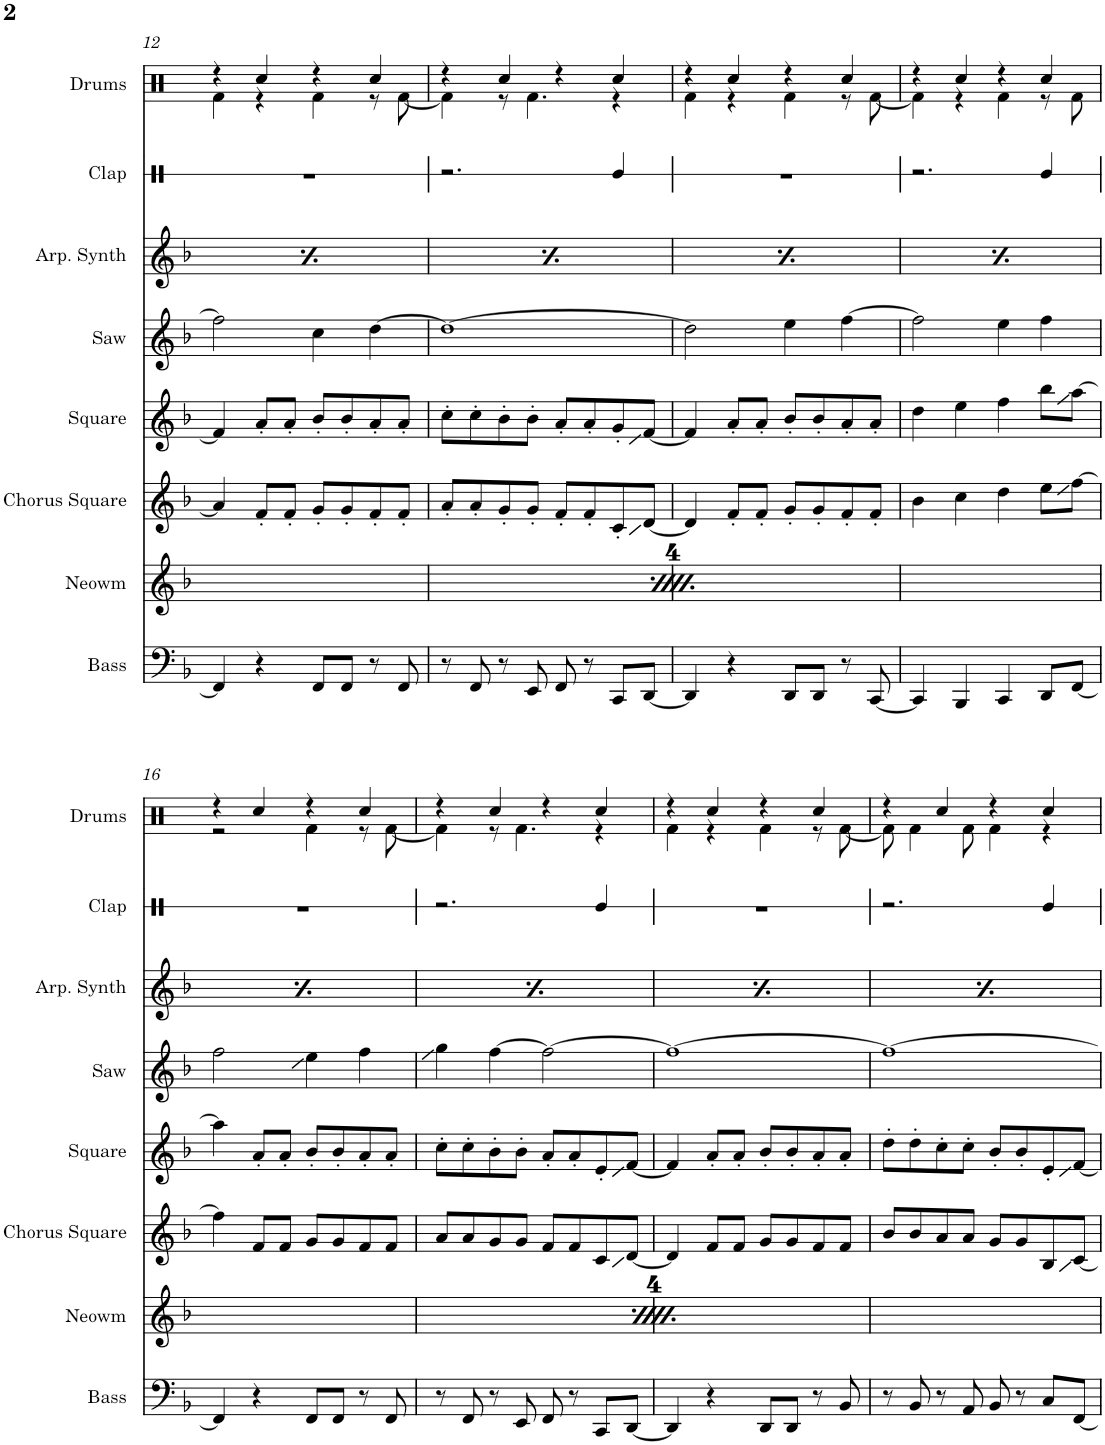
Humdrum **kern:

**kern	**kern	**kern	**kern	**kern	**kern	**dynam	**kern
*part7	*part6	*part5	*part4	*part3	*part2	*part2	*part1
*staff7	*staff6	*staff5	*staff4	*staff3	*staff2	*staff2	*staff1
*I"Bass Synthesizer	*I"Neowm	*I"Chorus Square	*I"Square	*I"Saw	*I"Arpeggiator Synth	*	*I"Drums
*I'Bass	*I'Neowm	*I'Chorus Square	*I'Square	*I'Saw	*I'Arp. Synth	*	*I'Drums
!!LO:PB:g=z
*clefF4	*clefG2	*clefG2	*clefG2	*clefG2	*clefG2	*	*clefX
*k[b-]	*k[b-]	*k[b-]	*k[b-]	*k[b-]	*k[b-]	*	*k[]
*M4/4	*M4/4	*M4/4	*M4/4	*M4/4	*M4/4	*	*M4/4
*	*	*	*	*	*Xbrackettup	*	*
=12	=12	=12	=12	=12	=12	=12	=12
*	*	*	*	*	*	*	*^
!	!	!	!	!	!	!LO:DY:b	!	!
4FF/]	1F	4a/]	4f/]	2ff\]	12ff\L	p	4r	4Rf\
.	.	.	.	.	12gg\	.	.	.
.	.	.	.	.	12aa\J	.	.	.
4r	.	8f'/L	8a'/L	.	12fff\L	.	4Rcc/	4r
.	.	.	.	.	12ccc\	.	.	.
.	.	8f'/J	8a'/J	.	.	.	.	.
.	.	.	.	.	12aa\J	.	.	.
8FF/L	.	8g'/L	8b-'/L	4cc\	12ff\L	.	4r	4Rf\
.	.	.	.	.	12gg\	.	.	.
8FF/J	.	8g'/	8b-'/	.	.	.	.	.
.	.	.	.	.	12aa\J	.	.	.
8r	.	8f'/	8a'/	[4dd\	12fff\L	.	4Rcc/	8r
.	.	.	.	.	12ccc\	.	.	.
8FF/	.	8f'/J	8a'/J	.	.	.	.	[8Rf\
.	.	.	.	.	12aa\J	.	.	.
=13	=13	=13	=13	=13	=13	=13	=13	=13
!	!	!	!	!	!	!LO:DY:b	!	!
8r	1r	8a'/L	8cc'\L	1dd_	12ff\L	p	4r	4Rf\]
.	.	.	.	.	12gg\	.	.	.
8FF/	.	8a'/	8cc'\	.	.	.	.	.
.	.	.	.	.	12aa\J	.	.	.
8r	.	8g'/	8b-'\	.	12fff\L	.	4Rcc/	8r
.	.	.	.	.	12ccc\	.	.	.
8EE/	.	8g'/J	8b-'\J	.	.	.	.	4.Rf\
.	.	.	.	.	12aa\J	.	.	.
8FF/	.	8f'/L	8a'/L	.	12ff\L	.	4r	.
.	.	.	.	.	12gg\	.	.	.
8r	.	8f'/	8a'/	.	.	.	.	.
.	.	.	.	.	12aa\J	.	.	.
8CC/L	.	8c'/	8g'/	.	12fff\L	.	4Rcc/	4r
.	.	.	.	.	12ccc\	.	.	.
[8DD/J	.	[8d/J	[8f/J	.	.	.	.	.
.	.	.	.	.	12aa\J	.	.	.
=14	=14	=14	=14	=14	=14	=14	=14	=14
!	!	!	!	!	!	!LO:DY:b	!	!
4DD/]	1D	4d/]	4f/]	2dd\]	12ff\L	p	4r	4Rf\
.	.	.	.	.	12gg\	.	.	.
.	.	.	.	.	12aa\J	.	.	.
4r	.	8f'/L	8a'/L	.	12fff\L	.	4Rcc/	4r
.	.	.	.	.	12ccc\	.	.	.
.	.	8f'/J	8a'/J	.	.	.	.	.
.	.	.	.	.	12aa\J	.	.	.
8DD/L	.	8g'/L	8b-'/L	4ee\	12ff\L	.	4r	4Rf\
.	.	.	.	.	12gg\	.	.	.
8DD/J	.	8g'/	8b-'/	.	.	.	.	.
.	.	.	.	.	12aa\J	.	.	.
8r	.	8f'/	8a'/	[4ff\	12fff\L	.	4Rcc/	8r
.	.	.	.	.	12ccc\	.	.	.
[8CC/	.	8f'/J	8a'/J	.	.	.	.	[8Rf\
.	.	.	.	.	12aa\J	.	.	.
=15	=15	=15	=15	=15	=15	=15	=15	=15
!	!	!	!	!	!	!LO:DY:b	!	!
4CC/]	1B-	4b-\	4dd\	2ff\]	12ff\L	p	4r	4Rf\]
.	.	.	.	.	12gg\	.	.	.
.	.	.	.	.	12aa\J	.	.	.
4BBB-/	.	4cc\	4ee\	.	12fff\L	.	4Rcc/	4r
.	.	.	.	.	12ccc\	.	.	.
.	.	.	.	.	12aa\J	.	.	.
4CC/	.	4dd\	4ff\	4ee\	12ff\L	.	4r	4Rf\
.	.	.	.	.	12gg\	.	.	.
.	.	.	.	.	12aa\J	.	.	.
8DD/L	.	8ee\L	8bb-\L	4ff\	12fff\L	.	4Rcc/	8r
.	.	.	.	.	12ccc\	.	.	.
[8FF/J	.	[8ff\J	[8aa\J	.	.	.	.	8Rf\
.	.	.	.	.	12aa\J	.	.	.
!!LO:LB:g=z	!!
=16	=16	=16	=16	=16	=16	=16	=16	=16
!	!	!	!	!	!	!LO:DY:b	!	!
4FF/]	1F	4ff\]	4aa\]	2ff\	12ff\L	p	4r	2r
.	.	.	.	.	12gg\	.	.	.
.	.	.	.	.	12aa\J	.	.	.
4r	.	8f/L	8a'/L	.	12fff\L	.	4Rcc/	.
.	.	.	.	.	12ccc\	.	.	.
.	.	8f/J	8a'/J	.	.	.	.	.
.	.	.	.	.	12aa\J	.	.	.
8FF/L	.	8g/L	8b-'/L	4ee\	12ff\L	.	4r	4Rf\
.	.	.	.	.	12gg\	.	.	.
8FF/J	.	8g/	8b-'/	.	.	.	.	.
.	.	.	.	.	12aa\J	.	.	.
8r	.	8f/	8a'/	4ff\	12fff\L	.	4Rcc/	8r
.	.	.	.	.	12ccc\	.	.	.
8FF/	.	8f/J	8a'/J	.	.	.	.	[8Rf\
.	.	.	.	.	12aa\J	.	.	.
=17	=17	=17	=17	=17	=17	=17	=17	=17
!	!	!	!	!	!	!LO:DY:b	!	!
8r	1r	8a/L	8cc'\L	4gg\	12ff\L	p	4r	4Rf\]
.	.	.	.	.	12gg\	.	.	.
8FF/	.	8a/	8cc'\	.	.	.	.	.
.	.	.	.	.	12aa\J	.	.	.
8r	.	8g/	8b-'\	[4ff\	12fff\L	.	4Rcc/	8r
.	.	.	.	.	12ccc\	.	.	.
8EE/	.	8g/J	8b-'\J	.	.	.	.	4.Rf\
.	.	.	.	.	12aa\J	.	.	.
8FF/	.	8f/L	8a'/L	2ff\_	12ff\L	.	4r	.
.	.	.	.	.	12gg\	.	.	.
8r	.	8f/	8a'/	.	.	.	.	.
.	.	.	.	.	12aa\J	.	.	.
8CC/L	.	8c/	8e'/	.	12fff\L	.	4Rcc/	4r
.	.	.	.	.	12ccc\	.	.	.
[8DD/J	.	[8d/J	[8f/J	.	.	.	.	.
.	.	.	.	.	12aa\J	.	.	.
=18	=18	=18	=18	=18	=18	=18	=18	=18
!	!	!	!	!	!	!LO:DY:b	!	!
4DD/]	1D	4d/]	4f/]	1ff_	12ff\L	p	4r	4Rf\
.	.	.	.	.	12gg\	.	.	.
.	.	.	.	.	12aa\J	.	.	.
4r	.	8f/L	8a'/L	.	12fff\L	.	4Rcc/	4r
.	.	.	.	.	12ccc\	.	.	.
.	.	8f/J	8a'/J	.	.	.	.	.
.	.	.	.	.	12aa\J	.	.	.
8DD/L	.	8g/L	8b-'/L	.	12ff\L	.	4r	4Rf\
.	.	.	.	.	12gg\	.	.	.
8DD/J	.	8g/	8b-'/	.	.	.	.	.
.	.	.	.	.	12aa\J	.	.	.
8r	.	8f/	8a'/	.	12fff\L	.	4Rcc/	8r
.	.	.	.	.	12ccc\	.	.	.
8BB-/	.	8f/J	8a'/J	.	.	.	.	[8Rf\
.	.	.	.	.	12aa\J	.	.	.
=19	=19	=19	=19	=19	=19	=19	=19	=19
!	!	!	!	!	!	!LO:DY:b	!	!
8r	1B-	8b-/L	8dd'\L	1ff_	12ff\L	p	4r	8Rf\]
.	.	.	.	.	12gg\	.	.	.
8BB-/	.	8b-/	8dd'\	.	.	.	.	4Rf\
.	.	.	.	.	12aa\J	.	.	.
8r	.	8a/	8cc'\	.	12fff\L	.	4Rcc/	.
.	.	.	.	.	12ccc\	.	.	.
8AA/	.	8a/J	8cc'\J	.	.	.	.	8Rf\
.	.	.	.	.	12aa\J	.	.	.
8BB-/	.	8g/L	8b-'/L	.	12ff\L	.	4r	4Rf\
.	.	.	.	.	12gg\	.	.	.
8r	.	8g/	8b-'/	.	.	.	.	.
.	.	.	.	.	12aa\J	.	.	.
8C/L	.	8B-/	8e'/	.	12fff\L	.	4Rcc/	4r
.	.	.	.	.	12ccc\	.	.	.
[8FF/J	.	[8c/J	[8f/J	.	.	.	.	.
.	.	.	.	.	12aa\J	.	.	.
*	*	*	*	*	*	*	*v	*v
=	=	=	=	=	=	=	=
*-	*-	*-	*-	*-	*-	*-	*-
